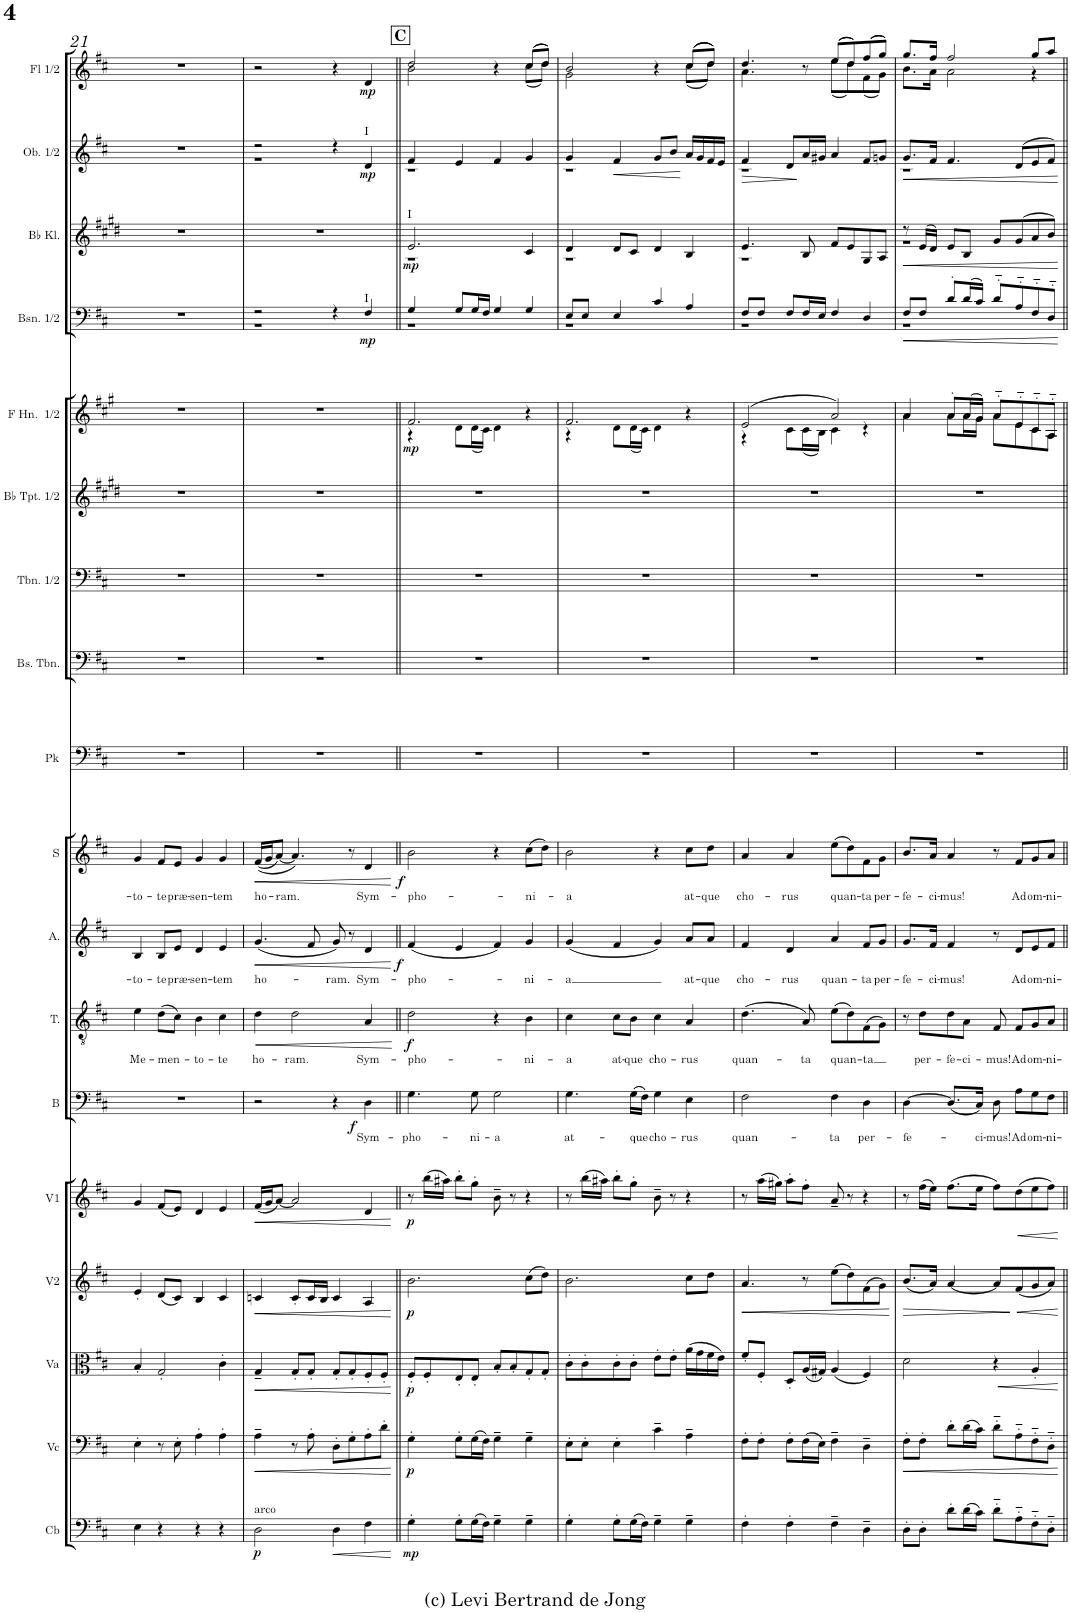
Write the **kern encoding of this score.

**kern	**dynam	**kern	**dynam	**kern	**dynam	**kern	**dynam	**kern	**dynam	**kern	**text	**dynam	**kern	**text	**dynam	**kern	**text	**dynam	**kern	**text	**dynam	**kern	**kern	**kern	**kern	**kern	**dynam	**kern	**dynam	**kern	**dynam	**kern	**dynam	**kern	**dynam
*part18	*part18	*part17	*part17	*part16	*part16	*part15	*part15	*part14	*part14	*part13	*part13	*part13	*part12	*part12	*part12	*part11	*part11	*part11	*part10	*part10	*part10	*part9	*part8	*part7	*part6	*part5	*part5	*part4	*part4	*part3	*part3	*part2	*part2	*part1	*part1
*staff18	*staff18	*staff17	*staff17	*staff16	*staff16	*staff15	*staff15	*staff14	*staff14	*staff13	*staff13	*staff13	*staff12	*staff12	*staff12	*staff11	*staff11	*staff11	*staff10	*staff10	*staff10	*staff9	*staff8	*staff7	*staff6	*staff5	*staff5	*staff4	*staff4	*staff3	*staff3	*staff2	*staff2	*staff1	*staff1
*I"Contrabasses	*	*I"Violoncellos	*	*I"Violas	*	*I"Violins 2	*	*I"Violins 1	*	*I"Bas	*	*	*I"Tenor	*	*	*I"Alt	*	*	*I"Sopraan	*	*	*I"Pauken	*I"Bas-trombone	*I"Trombone 1/2	*I"Trompet Bb 1/2	*I"F Horn 1/2	*	*I"Bassoon 1/2	*	*I"Klarinet in Bb	*	*I"Oboe 1/2	*	*I"Flute 1/2	*
*I'Cb	*	*I'Vc	*	*I'Va	*	*I'V2	*	*I'V1	*	*I'B	*	*	*I'T.	*	*	*I'A.	*	*	*I'S	*	*	*I'Pk	*I'Bs. Tbn.	*I'Tbn. 1/2	*	*I'F Hn.  1/2	*	*I'Bsn. 1/2	*	*	*	*I'Ob. 1/2	*	*I'Fl 1/2	*
!!LO:PB:g=z
*clefF4	*	*clefF4	*	*clefC3	*	*clefG2	*	*clefG2	*	*clefF4	*	*	*clefGv2	*	*	*clefG2	*	*	*clefG2	*	*	*clefF4	*clefF4	*clefF4	*clefG2	*clefG2	*	*clefF4	*	*clefG2	*	*clefG2	*	*clefG2	*
*Trd7c12	*	*	*	*	*	*	*	*	*	*	*	*	*	*	*	*	*	*	*	*	*	*	*	*	*Trd1c2	*Trd4c7	*	*	*	*Trd1c2	*	*	*	*	*
*k[f#c#]	*	*k[f#c#]	*	*k[f#c#]	*	*k[f#c#]	*	*k[f#c#]	*	*k[f#c#]	*	*	*k[f#c#]	*	*	*k[f#c#]	*	*	*k[f#c#]	*	*	*k[f#c#]	*k[f#c#]	*k[f#c#]	*k[f#c#g#d#]	*k[f#c#g#]	*	*k[f#c#]	*	*k[f#c#g#d#]	*	*k[f#c#]	*	*k[f#c#]	*
*M4/4	*	*M4/4	*	*M4/4	*	*M4/4	*	*M4/4	*	*M4/4	*	*	*M4/4	*	*	*M4/4	*	*	*M4/4	*	*	*M4/4	*M4/4	*M4/4	*M4/4	*M4/4	*	*M4/4	*	*M4/4	*	*M4/4	*	*M4/4	*
=21	=21	=21	=21	=21	=21	=21	=21	=21	=21	=21	=21	=21	=21	=21	=21	=21	=21	=21	=21	=21	=21	=21	=21	=21	=21	=21	=21	=21	=21	=21	=21	=21	=21	=21	=21
!	!	!	!	!	!	!	!	!	!	!	!	!	!	!LO:LY:b	!	!	!LO:LY:b	!	!	!LO:LY:b	!	!	!	!	!	!	!	!	!	!	!	!	!	!	!
4E\	.	4E'\	.	4B'/	.	4e'/	.	4g/	.	1r	.	.	4e\	Me-	.	4B/	to-	.	4g/	to-	.	1r	1r	1r	1r	1r	.	1r	.	1r	.	1r	.	1r	.
!	!	!	!	!	!	!	!	!	!	!	!	!	!	!LO:LY:b	!	!	!LO:LY:b	!	!	!LO:LY:b	!	!	!	!	!	!	!	!	!	!	!	!	!	!	!
4r	.	8r	.	2G'/	.	(8d/L	.	(8f#/L	.	.	.	.	(8d\L	-men-	.	8B/L	-te	.	8f#/L	-te	.	.	.	.	.	.	.	.	.	.	.	.	.	.	.
!	!	!	!	!	!	!	!	!	!	!	!	!	!	!	!	!	!LO:LY:b	!	!	!LO:LY:b	!	!	!	!	!	!	!	!	!	!	!	!	!	!	!
.	.	8E'\	.	.	.	8c#/J)	.	8e/J)	.	.	.	.	8c#\J)	.	.	8e/J	præ-	.	8e/J	præ-	.	.	.	.	.	.	.	.	.	.	.	.	.	.	.
!	!	!	!	!	!	!	!	!	!	!	!	!	!	!LO:LY:b	!	!	!LO:LY:b	!	!	!LO:LY:b	!	!	!	!	!	!	!	!	!	!	!	!	!	!	!
4r	.	4A'\	.	.	.	4B/	.	4d/	.	.	.	.	4B\	to-	.	4d/	-sen-	.	4g/	-sen-	.	.	.	.	.	.	.	.	.	.	.	.	.	.	.
!	!	!	!	!	!	!	!	!	!	!	!	!	!	!LO:LY:b	!	!	!LO:LY:b	!	!	!LO:LY:b	!	!	!	!	!	!	!	!	!	!	!	!	!	!	!
4r	.	4A'\	.	4c#'\	.	4c#/	.	4e/	.	.	.	.	4c#\	-te	.	4e/	-tem	.	4g/	-tem	.	.	.	.	.	.	.	.	.	.	.	.	.	.	.
=22	=22	=22	=22	=22	=22	=22	=22	=22	=22	=22	=22	=22	=22	=22	=22	=22	=22	=22	=22	=22	=22	=22	=22	=22	=22	=22	=22	=22	=22	=22	=22	=22	=22	=22	=22
!LO:TX:a:t=arco	!	!	!	!	!	!	!	!	!	!	!	!	!	!	!	!	!	!	!	!	!	!	!	!	!	!	!	!	!	!	!	!	!	!	!
!	!LO:DY:b	!	!LO:HP:b	!	!LO:HP:b	!	!LO:HP:b	!	!LO:HP:b	!	!	!	!	!LO:LY:b	!LO:HP:b	!	!LO:LY:b	!LO:HP:b	!	!LO:LY:b	!LO:HP:b	!	!	!	!	!	!	!	!	!	!	!	!	!	!
*	*	*	*	*	*	*	*	*	*	*	*	*	*	*	*	*	*	*	*	*	*	*	*	*	*	*	*	*^	*	*	*	*^	*	*	*
2D\	p	4A~\	<	4G~/	<	4cn/	<	(16f#/LL	<	2r	.	.	4d\	ho-	<	(4.g/	ho-	<	((16f#/LL	ho-	<	1r	1r	1r	1r	1r	.	2r	1r	.	1r	.	2r	1r	.	2r	.
.	.	.	.	.	.	.	.	16g/J	.	.	.	.	.	.	.	.	.	.	16g/J	.	.	.	.	.	.	.	.	.	.	.	.	.	.	.	.	.	.
!	!	!	!	!	!	!	!	!	!	!	!	!	!	!	!	!	!	!	!	!LO:LY:b	!	!	!	!	!	!	!	!	!	!	!	!	!	!	!	!	!
.	.	.	.	.	.	.	.	[8a/J)	.	.	.	.	.	.	.	.	.	.	[8a/J)	-ram.	.	.	.	.	.	.	.	.	.	.	.	.	.	.	.	.	.
!	!	!	!	!	!	!	!	!	!	!	!	!	!	!LO:LY:b	!	!	!	!	!	!	!	!	!	!	!	!	!	!	!	!	!	!	!	!	!	!	!
.	.	8r	.	8G'/L	.	8c'/L	.	2a/]	.	.	.	.	2d\	-ram.	.	.	.	.	4.a/])	.	.	.	.	.	.	.	.	.	.	.	.	.	.	.	.	.	.
.	.	8A'\	.	8G'/J	.	16c/L	.	.	.	.	.	.	.	.	.	8f#/	.	.	.	.	.	.	.	.	.	.	.	.	.	.	.	.	.	.	.	.	.
.	.	.	.	.	.	16B/JJ	.	.	.	.	.	.	.	.	.	.	.	.	.	.	.	.	.	.	.	.	.	.	.	.	.	.	.	.	.	.	.
!	!LO:HP:b	!	!	!	!	!	!	!	!	!	!	!	!	!	!	!	!LO:LY:b	!	!	!	!	!	!	!	!	!	!	!	!	!	!	!	!	!	!	!	!
4D\	<	8D'\L	.	8G'/L	.	4c/	.	.	.	4r	.	.	.	.	.	8g/)	-ram.	.	.	.	.	.	.	.	.	.	.	4r	.	.	.	.	4r	.	.	4r	.
.	.	8G'\	.	8G'/	.	.	.	.	.	.	.	.	.	.	.	8r	.	.	8r	.	.	.	.	.	.	.	.	.	.	.	.	.	.	.	.	.	.
!	!	!	!	!	!	!	!	!	!	!	!	!	!	!	!	!	!	!	!	!	!	!	!	!	!	!	!	!	!	!	!	!	!LO:TX:a:t=I	!	!	!	!
!	!	!	!	!	!	!	!	!	!	!	!	!	!	!	!	!	!	!	!	!	!	!	!	!	!	!	!	!LO:TX:a:t=I	!	!	!	!	!	!	!	!	!
!	!	!	!	!	!	!	!	!	!	!	!LO:LY:b	!LO:DY:b	!	!LO:LY:b	!	!	!LO:LY:b	!	!	!LO:LY:b	!	!	!	!	!	!	!	!	!	!LO:DY:b	!	!	!	!	!LO:DY:b	!	!LO:DY:b
4F#\	.	8A'\	.	8F#'/	.	4A/	.	4d/	.	4D\	Sym-	f	4A/	Sym-	.	4d/	Sym-	.	4d/	Sym-	.	.	.	.	.	.	.	4F#/	.	mp	.	.	4d/	.	mp	4d/	mp
.	.	8d'\J	.	8F#'/J	.	.	.	.	.	.	.	.	.	.	.	.	.	.	.	.	.	.	.	.	.	.	.	.	.	.	.	.	.	.	.	.	.
*	*	*	*	*	*	*	*	*	*	*	*	*	*	*	*	*	*	*	*	*	*	*	*	*	*	*	*	*v	*v	*	*	*	*v	*v	*	*	*
.	[	.	[	.	[	.	[	.	[	.	.	.	.	.	[	.	.	[	.	.	[	.	.	.	.	.	.	.	.	.	.	.	.	.	.
!!LO:REH:place=s1:a:B:cj:fs=14:t=C
=23||	=23||	=23||	=23||	=23||	=23||	=23||	=23||	=23||	=23||	=23||	=23||	=23||	=23||	=23||	=23||	=23||	=23||	=23||	=23||	=23||	=23||	=23||	=23||	=23||	=23||	=23||	=23||	=23||	=23||	=23||	=23||	=23||	=23||	=23||	=23||
!	!	!	!	!	!	!	!	!	!	!	!	!	!	!	!	!	!	!	!	!	!	!	!	!	!	!	!	!	!	!LO:TX:a:t=I	!	!	!	!	!
!	!LO:DY:b	!	!LO:DY:b	!	!LO:DY:b	!	!LO:DY:b	!	!LO:DY:b	!	!LO:LY:b	!	!	!LO:LY:b	!LO:DY:b	!	!LO:LY:b	!LO:DY:b	!	!LO:LY:b	!LO:DY:b	!	!	!	!	!	!LO:DY:b	!	!	!	!LO:DY:b	!	!	!	!
*	*	*	*	*	*	*	*	*	*	*	*	*	*	*	*	*	*	*	*	*	*	*	*	*	*	*^	*	*^	*	*^	*	*^	*	*^	*
4G'\	mp	4G'\	p	8F#'/L	p	2.b\	p	8r	p	4.G\	-pho-	.	2d\	-pho-	f	(4f#/	-pho-	f	2b\	-pho-	f	1r	1r	1r	1r	2.f#/	4r	mp	4G/	1r	.	2.e/	1r	mp	4f#/	1r	.	2dd/	2b\	.
.	.	.	.	8F#'/	.	.	.	(16bb\LL	.	.	.	.	.	.	.	.	.	.	.	.	.	.	.	.	.	.	.	.	.	.	.	.	.	.	.	.	.	.	.	.
.	.	.	.	.	.	.	.	16aa#X\JJ)	.	.	.	.	.	.	.	.	.	.	.	.	.	.	.	.	.	.	.	.	.	.	.	.	.	.	.	.	.	.	.	.
8G'\L	.	8G'\L	.	8E'/	.	.	.	8bb'\L	.	.	.	.	.	.	.	4e/	.	.	.	.	.	.	.	.	.	.	8d\L	.	8G/L	.	.	.	.	.	4e/	.	.	.	.	.
!	!	!	!	!	!	!	!	!	!	!	!LO:LY:b	!	!	!	!	!	!	!	!	!	!	!	!	!	!	!	!	!	!	!	!	!	!	!	!	!	!	!	!	!
(16G\L	.	(16G\L	.	8E'/J	.	.	.	8gg'\J	.	8G\	-ni-	.	.	.	.	.	.	.	.	.	.	.	.	.	.	.	(16d\L	.	16G/L	.	.	.	.	.	.	.	.	.	.	.
16F#\JJ)	.	16F#\JJ)	.	.	.	.	.	.	.	.	.	.	.	.	.	.	.	.	.	.	.	.	.	.	.	.	16c#\JJ)	.	16F#/JJ	.	.	.	.	.	.	.	.	.	.	.
!	!	!	!	!	!	!	!	!	!	!	!LO:LY:b	!	!	!	!	!	!	!	!	!	!	!	!	!	!	!	!	!	!	!	!	!	!	!	!	!	!	!	!	!
4G~\	.	4G~\	.	8B'/L	.	.	.	8b~\	.	2G\	-a	.	4r	.	.	4f#/)	.	.	4r	.	.	.	.	.	.	.	4d\	.	4G/	.	.	.	.	.	4f#/	.	.	4r	4ryy	.
.	.	.	.	8B'/	.	.	.	8r	.	.	.	.	.	.	.	.	.	.	.	.	.	.	.	.	.	.	.	.	.	.	.	.	.	.	.	.	.	.	.	.
!	!	!	!	!	!	!	!	!	!	!	!	!	!	!LO:LY:b	!	!	!LO:LY:b	!	!	!LO:LY:b	!	!	!	!	!	!	!	!	!	!	!	!	!	!	!	!	!	!	!	!
4G~\	.	4G~\	.	8G'/	.	(8cc#\L	.	4r	.	.	.	.	4B\	-ni-	.	4g/	-ni-	.	(8cc#\L	-ni-	.	.	.	.	.	4r	4ryy	.	4G/	.	.	4c#/	.	.	4g/	.	.	((8cc#/L	(8cc#\L	.
.	.	.	.	8G'/J	.	8dd\J)	.	.	.	.	.	.	.	.	.	.	.	.	8dd\J)	.	.	.	.	.	.	.	.	.	.	.	.	.	.	.	.	.	.	8dd/J))	8dd\J)	.
=24	=24	=24	=24	=24	=24	=24	=24	=24	=24	=24	=24	=24	=24	=24	=24	=24	=24	=24	=24	=24	=24	=24	=24	=24	=24	=24	=24	=24	=24	=24	=24	=24	=24	=24	=24	=24	=24	=24	=24	=24
!	!	!	!	!	!	!	!	!	!	!	!LO:LY:b	!	!	!LO:LY:b	!	!	!LO:LY:b	!	!	!LO:LY:b	!	!	!	!	!	!	!	!	!	!	!	!	!	!	!	!	!	!	!	!
4G'\	.	8E'\L	.	8c#'\L	.	2.b\	.	8r	.	4.G\	at-	.	4c#\	-a	.	(4g/	-a	.	2b\	-a	.	1r	1r	1r	1r	2.f#/	4r	.	8E/L	1r	.	4d#/	1r	.	4g/	1r	.	2b/	2g\	.
.	.	8E'\J	.	8c#'\	.	.	.	(16bb\LL	.	.	.	.	.	.	.	.	.	.	.	.	.	.	.	.	.	.	.	.	8E/J	.	.	.	.	.	.	.	.	.	.	.
.	.	.	.	.	.	.	.	16aa#X\JJ)	.	.	.	.	.	.	.	.	.	.	.	.	.	.	.	.	.	.	.	.	.	.	.	.	.	.	.	.	.	.	.	.
!	!	!	!	!	!	!	!	!	!	!	!	!	!	!LO:LY:b	!	!	!	!	!	!	!	!	!	!	!	!	!	!	!	!	!	!	!	!	!	!	!LO:HP:b	!	!	!
8G'\L	.	4E'\	.	8c#'\	.	.	.	8bb'\L	.	.	.	.	8c#\L	at-	.	4f#/	.	.	.	.	.	.	.	.	.	.	8d\L	.	4E/	.	.	8d#/L	.	.	4f#/	.	<	.	.	.
!	!	!	!	!	!	!	!	!	!	!	!LO:LY:b	!	!	!LO:LY:b	!	!	!	!	!	!	!	!	!	!	!	!	!	!	!	!	!	!	!	!	!	!	!	!	!	!
(16G\L	.	.	.	8c#'\J	.	.	.	8gg'\J	.	(16G\LL	-que	.	8B\J	-que	.	.	.	.	.	.	.	.	.	.	.	.	(16d\L	.	.	.	.	8c#/J	.	.	.	.	.	.	.	.
16F#\JJ)	.	.	.	.	.	.	.	.	.	16F#\JJ)	.	.	.	.	.	.	.	.	.	.	.	.	.	.	.	.	16c#\JJ)	.	.	.	.	.	.	.	.	.	.	.	.	.
!	!	!	!	!	!	!	!	!	!	!	!LO:LY:b	!	!	!LO:LY:b	!	!	!	!	!	!	!	!	!	!	!	!	!	!	!	!	!	!	!	!	!	!	!	!	!	!
4G~\	.	4c#~\	.	8e'\L	.	.	.	8b~\	.	4G\	cho-	.	4c#\	cho-	.	4g/)	.	.	4r	.	.	.	.	.	.	.	4d\	.	4c#/	.	.	4d#/	.	.	8g/L	.	.	4r	4ryy	.
.	.	.	.	8e'\J	.	.	.	8r	.	.	.	.	.	.	.	.	.	.	.	.	.	.	.	.	.	.	.	.	.	.	.	.	.	.	8b/J	.	.	.	.	.
!	!	!	!	!	!	!	!	!	!	!	!LO:LY:b	!	!	!LO:LY:b	!	!	!LO:LY:b	!	!	!LO:LY:b	!	!	!	!	!	!	!	!	!	!	!	!	!	!	!	!	!	!	!	!
4G~\	.	4A~\	.	(16a\LL	.	8cc#\L	.	4r	.	4E\	-rus	.	4A/	-rus	.	8a/L	at-	.	8cc#\L	at-	.	.	.	.	.	4r	4ryy	.	4A/	.	.	4B/	.	.	16a/LL	.	[	((8cc#/L	(8cc#\L	.
.	.	.	.	16g\	.	.	.	.	.	.	.	.	.	.	.	.	.	.	.	.	.	.	.	.	.	.	.	.	.	.	.	.	.	.	16g/	.	.	.	.	.
!	!	!	!	!	!	!	!	!	!	!	!	!	!	!	!	!	!LO:LY:b	!	!	!LO:LY:b	!	!	!	!	!	!	!	!	!	!	!	!	!	!	!	!	!	!	!	!
.	.	.	.	16f#\	.	8dd\J	.	.	.	.	.	.	.	.	.	8a/J	-que	.	8dd\J	-que	.	.	.	.	.	.	.	.	.	.	.	.	.	.	16f#/	.	.	8dd/J))	8dd\J)	.
.	.	.	.	16e\JJ)	.	.	.	.	.	.	.	.	.	.	.	.	.	.	.	.	.	.	.	.	.	.	.	.	.	.	.	.	.	.	16e/JJ	.	.	.	.	.
=25	=25	=25	=25	=25	=25	=25	=25	=25	=25	=25	=25	=25	=25	=25	=25	=25	=25	=25	=25	=25	=25	=25	=25	=25	=25	=25	=25	=25	=25	=25	=25	=25	=25	=25	=25	=25	=25	=25	=25	=25
!	!	!	!	!	!	!	!LO:HP:b	!	!	!	!LO:LY:b	!	!	!LO:LY:b	!	!	!LO:LY:b	!	!	!LO:LY:b	!	!	!	!	!	!	!	!	!	!	!	!	!	!	!	!	!LO:HP:b	!	!	!
4F#'\	.	8F#'\L	.	8f#'/L	.	4.a/	<	8r	.	2F#\	quan-	.	(4.d\	quan-	.	4f#/	cho-	.	4a/	cho-	.	1r	1r	1r	1r	(2e/	4r	.	8F#/L	1r	.	4.e/	1r	.	4f#/	1r	>	4.dd/	4.a\	.
.	.	8F#'\J	.	8F#'/J	.	.	.	(16aa\LL	.	.	.	.	.	.	.	.	.	.	.	.	.	.	.	.	.	.	.	.	8F#/J	.	.	.	.	.	.	.	.	.	.	.
.	.	.	.	.	.	.	.	16gg#X\JJ)	.	.	.	.	.	.	.	.	.	.	.	.	.	.	.	.	.	.	.	.	.	.	.	.	.	.	.	.	.	.	.	.
!	!	!	!	!	!	!	!	!	!	!	!	!	!	!	!	!	!LO:LY:b	!	!	!LO:LY:b	!	!	!	!	!	!	!	!	!	!	!	!	!	!	!	!	!	!	!	!
4F#'\	.	8F#'\L	.	8D'/L	.	.	.	8aa'\L	.	.	.	.	.	.	.	4d/	-rus	.	4a/	-rus	.	.	.	.	.	.	8c#\L	.	8F#/L	.	.	.	.	.	8d/L	.	.	.	.	.
!	!	!	!	!	!	!	!	!	!	!	!	!	!	!LO:LY:b	!	!	!	!	!	!	!	!	!	!	!	!	!	!	!	!	!	!	!	!	!	!	!	!	!	!
.	.	(16F#\L	.	(16A/L	.	8r	.	8ff#'\J	.	.	.	.	8A/)	-ta	.	.	.	.	.	.	.	.	.	.	.	.	(16c#\L	.	16F#/L	.	.	8B/	.	.	16a/L	.	]	8r	8ryy	.
.	.	16E\JJ)	.	16G#X/JJ)	.	.	.	.	.	.	.	.	.	.	.	.	.	.	.	.	.	.	.	.	.	.	16B\JJ)	.	16E/JJ	.	.	.	.	.	16g#X/JJ	.	.	.	.	.
!	!	!	!	!	!	!	!	!	!	!	!LO:LY:b	!	!	!LO:LY:b	!	!	!LO:LY:b	!	!	!LO:LY:b	!	!	!	!	!	!	!	!	!	!	!	!	!	!	!	!	!	!	!	!
4F#~\	.	4F#~\	.	(4A/	.	(8ee\L	.	8a~/	.	4F#\	-ta	.	(8e\L	quan-	.	4a/	quan-	.	(8ee\L	quan-	.	.	.	.	.	2a/)	4c#\	.	4F#/	.	.	8f#/L	.	.	4a/	.	.	((8ee/L	(8ee\L	.
.	.	.	.	.	.	8dd\)	.	8r	.	.	.	.	8d\)	.	.	.	.	.	8dd\)	.	.	.	.	.	.	.	.	.	.	.	.	8e/	.	.	.	.	.	8dd/))	8dd\)	.
!	!	!	!	!	!	!	!	!	!	!	!LO:LY:b	!	!	!LO:LY:b	!	!	!LO:LY:b	!	!	!LO:LY:b	!	!	!	!	!	!	!	!	!	!	!	!	!	!	!	!	!	!	!	!
4D~\	.	4D~\	.	4F#/)	.	(8f#\	.	4r	.	4D\	per-	.	(8F#\	-ta	.	8f#/L	-ta	.	8f#\	-ta	.	.	.	.	.	.	4r	.	4D/	.	.	8G#/	.	.	8f#/L	.	.	((8ff#/	(8f#\	.
!	!	!	!	!	!	!	!	!	!	!	!	!	!	!	!	!	!LO:LY:b	!	!	!LO:LY:b	!	!	!	!	!	!	!	!	!	!	!	!	!	!	!	!	!	!	!	!
.	.	.	.	.	.	8g\J)	.	.	.	.	.	.	8G\J)	.	.	8g/J	per-	.	8g\J	per-	.	.	.	.	.	.	.	.	.	.	.	8A/J	.	.	8gn/J	.	.	8gg/J))	8g\J)	.
*	*	*	*	*	*	*	*	*	*	*	*	*	*	*	*	*	*	*	*	*	*	*	*	*	*	*v	*v	*	*	*	*	*v	*v	*	*v	*v	*	*v	*v	*
*	*	*	*	*	*	*	*	*	*	*	*	*	*	*	*	*	*	*	*	*	*	*	*	*	*	*	*	*v	*v	*	*	*	*	*	*	*
.	.	.	.	.	.	.	[	.	.	.	.	.	.	.	.	.	.	.	.	.	.	.	.	.	.	.	.	.	.	.	.	.	.	.	.
=26	=26	=26	=26	=26	=26	=26	=26	=26	=26	=26	=26	=26	=26	=26	=26	=26	=26	=26	=26	=26	=26	=26	=26	=26	=26	=26	=26	=26	=26	=26	=26	=26	=26	=26	=26
!	!	!	!LO:HP:b	!	!	!	!LO:HP:b	!	!	!	!LO:LY:b	!	!	!	!	!	!LO:LY:b	!	!	!LO:LY:b	!	!	!	!	!	!	!	!	!LO:HP:b	!	!LO:HP:b	!	!LO:HP:b	!	!
*	*	*	*	*	*	*	*	*	*	*	*	*	*	*	*	*	*	*	*	*	*	*	*	*	*	*^	*	*^	*	*^	*	*^	*	*^	*
8D'\L	.	8F#'\L	<	2d\	.	(8.b/L	>	8r	.	[4D\	-fe-	.	8r	.	.	8.g/L	-fe-	.	8.b/L	-fe-	.	1r	1r	1r	1r	4a/	4a\	.	8F#/L	1r	<	8r	1r	<	8.g/L	1r	<	8.gg/L	8.b\L	.
!	!	!	!	!	!	!	!	!	!	!	!	!	!	!LO:LY:b	!	!	!	!	!	!	!	!	!	!	!	!	!	!	!	!	!	!	!	!	!	!	!	!	!	!
8D'\J	.	8F#'\J	.	.	.	.	.	(16ff#\LL	.	.	.	.	8d\L	per-	.	.	.	.	.	.	.	.	.	.	.	.	.	.	8F#/J	.	.	(16e/LL	.	.	.	.	.	.	.	.
!	!	!	!	!	!	!	!	!	!	!	!	!	!	!	!	!	!LO:LY:b	!	!	!LO:LY:b	!	!	!	!	!	!	!	!	!	!	!	!	!	!	!	!	!	!	!	!
.	.	.	.	.	.	16a/Jk)	.	16ee\JJ)	.	.	.	.	.	.	.	16f#/Jk	-ci-	.	16a/Jk	-ci-	.	.	.	.	.	.	.	.	.	.	.	16d#/JJ)	.	.	16f#/Jk	.	.	16ff#/Jk	16a\Jk	.
!	!	!	!	!	!	!	!	!	!	!	!	!	!	!LO:LY:b	!	!	!LO:LY:b	!	!	!LO:LY:b	!	!	!	!	!	!	!	!	!	!	!	!	!	!	!	!	!	!	!	!
8d'\L	.	8d'\L	.	.	.	[4a/	.	(8.ff#\L	.	(8.D/L]	.	.	8d\	-fe-	.	4f#/	-mus!	.	4a/	-mus!	.	.	.	.	.	8a'/L	8a\L	.	8d'/L	.	.	8e/L	.	.	4.f#/	.	.	2ff#/	2a\	.
!	!	!	!	!	!	!	!	!	!	!	!	!	!	!LO:LY:b	!	!	!	!	!	!	!	!	!	!	!	!	!	!	!	!	!	!	!	!	!	!	!	!	!	!
(16d\L	.	(16d\L	.	.	.	.	.	.	.	.	.	.	8A\J	-ci-	.	.	.	.	.	.	.	.	.	.	.	(16a/L	16a\L	.	(16d/L	.	.	8B/J	.	.	.	.	.	.	.	.
!	!	!	!	!	!	!	!	!	!	!	!LO:LY:b	!	!	!	!	!	!	!	!	!	!	!	!	!	!	!	!	!	!	!	!	!	!	!	!	!	!	!	!	!
16c#\JJ)	.	16c#\JJ)	.	.	.	.	.	16ee\Jk	.	16C#/Jk)	-ci-	.	.	.	.	.	.	.	.	.	.	.	.	.	.	16g#/JJ)	16g#\JJ	.	16c#/JJ)	.	.	.	.	.	.	.	.	.	.	.
!	!	!	!	!	!LO:HP:b	!	!	!	!	!	!LO:LY:b	!	!	!LO:LY:b	!	!	!	!	!	!	!	!	!	!	!	!	!	!	!	!	!	!	!	!	!	!	!	!	!	!
8d'~\L	.	8d'~\L	.	4r	<	8a/L]	.	8ff#\L)	.	8D\	-mus!	.	8F#/	-mus!	.	8r	.	.	8r	.	.	.	.	.	.	8a'~/L	8a\L	.	8d'~/L	.	.	8g#/L	.	.	.	.	.	.	.	.
!	!	!	!	!	!	!	!LO:HP:n=1:b	!	!LO:HP:b	!	!LO:LY:b	!	!	!LO:LY:b	!	!	!LO:LY:b	!	!	!LO:LY:b	!	!	!	!	!	!	!	!	!	!	!	!	!	!	!	!	!	!	!	!
8A'~\	.	8A'~\	.	.	.	(8f#/	] <	(8dd\	<	8A\L	Ad	.	8F#/L	Ad	.	8d/L	Ad	.	8f#/L	Ad	.	.	.	.	.	8e'~/	8e\	.	8A'~/	.	.	(8g#/	.	.	(8d/L	.	.	.	.	.
!	!	!	!	!	!	!	!	!	!	!	!LO:LY:b	!	!	!LO:LY:b	!	!	!LO:LY:b	!	!	!LO:LY:b	!	!	!	!	!	!	!	!	!	!	!	!	!	!	!	!	!	!	!	!
8F#'~\	.	8F#'~\	.	4A'/	.	8g/	.	8ee\	.	8G\	om-	.	8G/	om-	.	8e/	om-	.	8g/	om-	.	.	.	.	.	8c#'~/	8c#\	.	8F#'~/	.	.	8a/	.	.	8e/	.	.	8gg/L	4r	.
!	!	!	!	!	!	!	!	!	!	!	!LO:LY:b	!	!	!LO:LY:b	!	!	!LO:LY:b	!	!	!LO:LY:b	!	!	!	!	!	!	!	!	!	!	!	!	!	!	!	!	!	!	!	!
8D'~\J	.	8D'~\J	.	.	.	8a/J)	.	8ff#\J)	.	8F#\J	-ni-	.	8A/J	-ni-	.	8f#/J	-ni-	.	8a/J	-ni-	.	.	.	.	.	8A'~/J	8A\J	.	8D'~/J	.	.	8b/J)	.	.	8f#/J)	.	.	8aa/J	.	.
*	*	*	*	*	*	*	*	*	*	*	*	*	*	*	*	*	*	*	*	*	*	*	*	*	*	*v	*v	*	*	*	*	*v	*v	*	*v	*v	*	*v	*v	*
*	*	*	*	*	*	*	*	*	*	*	*	*	*	*	*	*	*	*	*	*	*	*	*	*	*	*	*	*v	*v	*	*	*	*	*	*	*
.	.	.	[	.	[	.	[	.	[	.	.	.	.	.	.	.	.	.	.	.	.	.	.	.	.	.	.	.	[	.	[	.	[	.	.
=||	=||	=||	=||	=||	=||	=||	=||	=||	=||	=||	=||	=||	=||	=||	=||	=||	=||	=||	=||	=||	=||	=||	=||	=||	=||	=||	=||	=||	=||	=||	=||	=||	=||	=||	=||
*-	*-	*-	*-	*-	*-	*-	*-	*-	*-	*-	*-	*-	*-	*-	*-	*-	*-	*-	*-	*-	*-	*-	*-	*-	*-	*-	*-	*-	*-	*-	*-	*-	*-	*-	*-
